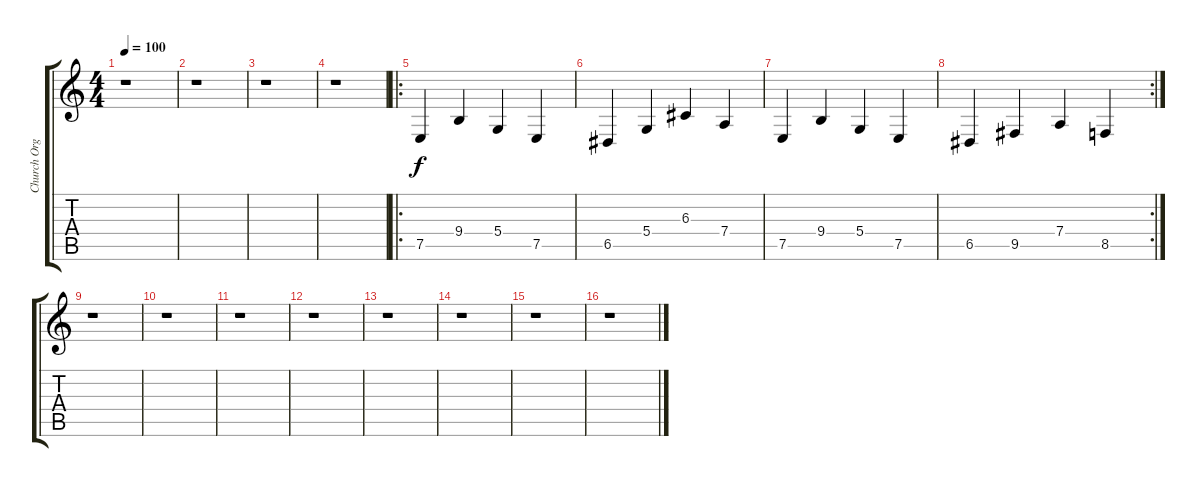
\track ("Church Organ" "Church Org") {instrument churchorgan}
\staff {score tabs}
\tuning (E4 B3 G3 D3 A2 E2) {hide}
\ts (4 4)
\tempo 100
\clef g2
\ks c
r.1{dy f instrument churchorgan} |
r.1 |
r.1 |
r.1 |
\ro
7.5.4 9.4.4 5.4.4 7.5.4 |
6.5.4 5.4.4 6.3.4 7.4.4 |
7.5.4 9.4.4 5.4.4 7.5.4 |
\rc 2
6.5.4 9.5.4 7.4.4 8.5.4 |
r.1 |
r.1 |
r.1 |
r.1 |
r.1 |
r.1 |
r.1 |
r.1
